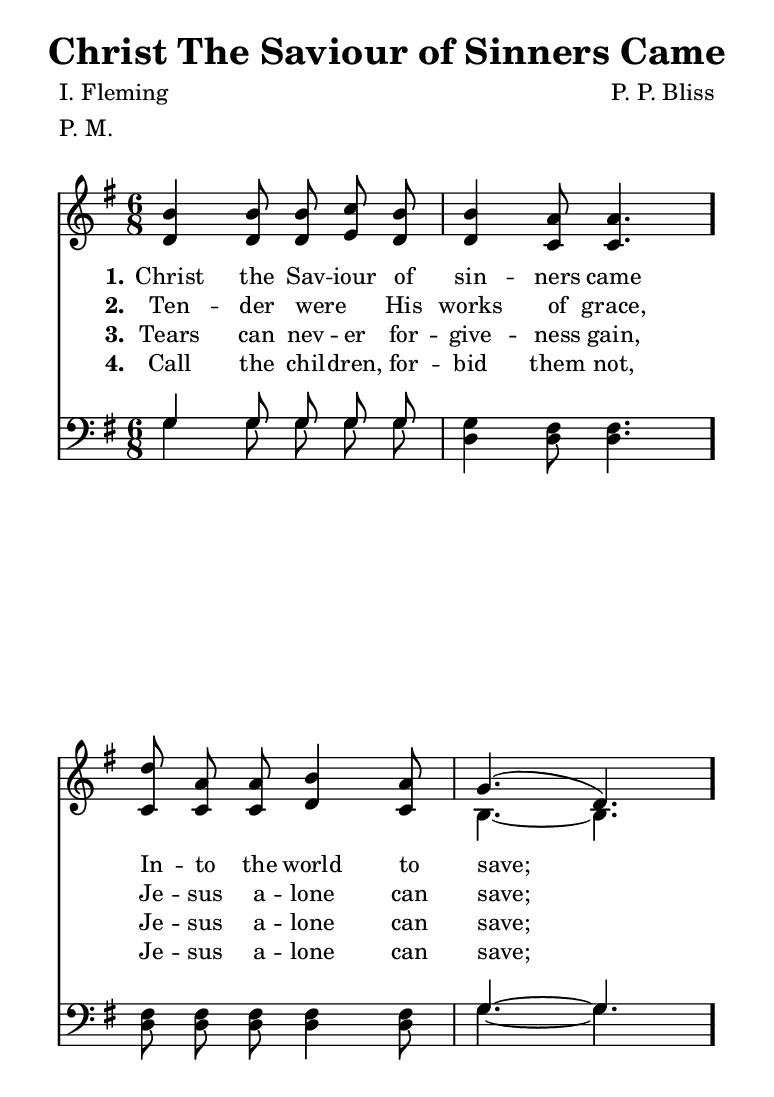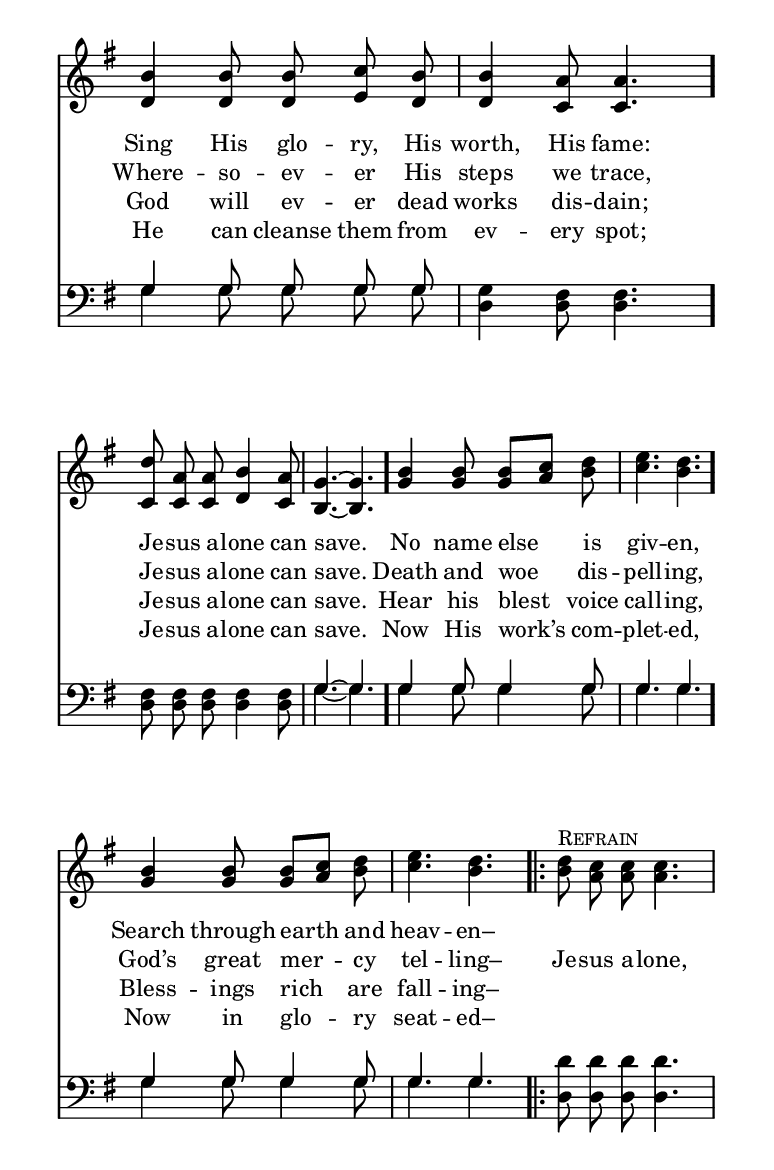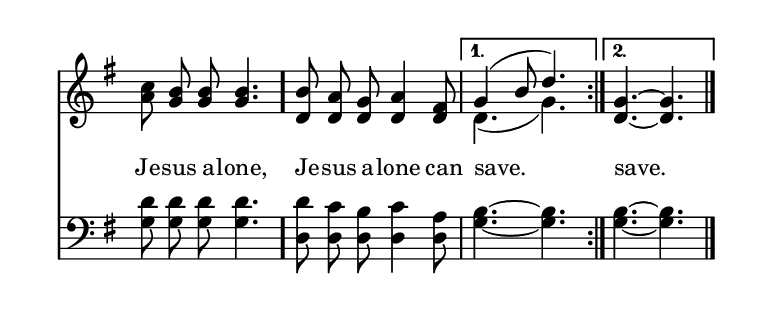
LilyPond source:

\include "common/global.ily"
\paper {
  \include "common/paper.ily"
}

\header{
  %children
  hymnnumber = "332"
  title = "Christ The Saviour of Sinners Came"
  tunename = "Wonderful Words of Life"
  meter = "P. M."
  poet = "I. Fleming"
  composer = "P. P. Bliss"
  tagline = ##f
}

global = {
  \include "common/overrides.ily"
  \override Staff.TimeSignature.style = #'numbered
  \time 6/8
  \override Score.MetronomeMark.transparent = ##t % hide all fermata changes too
  \tempo 4=80
  \key g \major
  \autoBeamOff
}

patternA = { c4 c8 c c c | c4 c8 c4. }
patternB = { c8 c c c4 c8 | c4. c }
patternC = { c4 c8 c8[ c] c | c4. c }
patternD = { c4 c8 c4 c8 | c4. c }
patternE = { c8 c c c4. }
patternF = { c8 c c c4 c8 }

notesSoprano = {
\global
\relative c'' {

  \changePitch \patternA { b b b c b | b a a }
  \changePitch \patternB { d a a b a | g( d) }
  \changePitch \patternA { b' b b c b | b a a }
  \changePitch \patternB { d a a b a | g ~ g }
  \changePitch \patternC { b b b c d | e d }
  \changePitch \patternC { b b b c d | e d } \bar ".|:-||"

  \repeat volta 2 {
    \changePitch \patternE { d^\markup { \small \caps "Refrain" } c c c | c b b b }
    \changePitch \patternF { b a g a fis | }
  } \alternative {
    { g4( b8 d4.) }
    { g,4. ~ g }
  }

  \bar "|."

}
}

notesAlto = {
\global
\relative e' {

  \changePitch \patternA { d d d e d | d c c }
  \changePitch \patternB { c c c d c | b ~ b }
  \changePitch \patternA { d d d e d | d c c }
  \changePitch \patternB { c c c d c | b ~ b }
  \changePitch \patternC { g' g g a b | c b }
  \changePitch \patternC { g g g a b | c b }

  \repeat volta 2 {
    \changePitch \patternE { b a a a | a g g g }
    \changePitch \patternF { d d d d d | }
  } \alternative {
    { d4.( g) }
    { d4. ~ d }
  }

}
}

notesTenor = {
\global
\relative a {

  \changePitch \patternA { g g g g g | g fis fis }
  \changePitch \patternB { fis fis fis fis fis | g ~ g }
  \changePitch \patternA { g g g g g | g fis fis }
  \changePitch \patternB { fis fis fis fis fis | g ~ g }
  \changePitch \patternD { g g g g | g g }
  \changePitch \patternD { g g g g | g g }

  \repeat volta 2 {
    \changePitch \patternE { d' d d d | d d d d }
    \changePitch \patternF { d c b c a | }
  } \alternative {
    { b4. ~ b }
    { b4. ~ b }
  }

}
}

notesBass = {
\global
\relative f {

  \changePitch \patternA { g g g g g | d d d }
  \changePitch \patternB { d d d d d | g ~ g }
  \changePitch \patternA { g g g g g | d d d }
  \changePitch \patternB { d d d d d | g ~ g }
  \changePitch \patternD { g g g g | g g }
  \changePitch \patternD { g g g g | g g }

  \repeat volta 2 {
    \changePitch \patternE { d d d d | g g g g }
    \changePitch \patternF { d d d d d | }
  } \alternative {
    { g4. ~ g }
    { g4. ~ g }
  }

}
}

Refrain = \lyricmode {

Je -- sus a -- lone, Je -- sus a -- lone, \bar "."
Je -- sus a -- lone can save.  %{HIDE>%} save. %{<HIDE%}
%LYRICS Je -- sus a -- lone, Je -- sus a -- lone,
%LYRICS Je -- sus a -- lone can save.

}

wordsA = \lyricmode {
\set stanza = "1."

Christ the Sav -- iour of sin -- ners came \bar "." % original does not have line-end bars
In -- to the world to save; \bar "."
Sing His glo -- ry, His worth, His fame: \bar "."
Je -- sus a -- lone can save. \bar "."
No name else is giv -- en, \bar "."
Search through earth and heav -- en–

}

wordsB = \lyricmode {
\set stanza = "2."

Ten -- der were _ His works of grace,
Je -- sus a -- lone can save;
Where -- so -- ev -- er His steps we trace,
Je -- sus a -- lone can save.
Death and woe dis -- pell -- ing,
God’s great mer -- cy tel -- ling–

\Refrain

}

wordsC = \lyricmode {
\set stanza = "3."

Tears can nev -- er for -- give -- ness gain,
Je -- sus a -- lone can save;
God will ev -- er dead works dis -- dain;
Je -- sus a -- lone can save.
Hear his blest voice call -- ing,
Bless -- ings rich are fall -- ing–

}

wordsD = \lyricmode {
\set stanza = "4."

Call the chil -- dren, for -- bid them not,
Je -- sus a -- lone can save;
He can cleanse them from ev -- ery spot;
Je -- sus a -- lone can save.
Now His work’s com -- plet -- ed,
Now in glo -- ry seat -- ed–

}

\score {
  \context ChoirStaff <<
    \context Staff = upper <<
      \set Staff.autoBeaming = ##f
      \set ChoirStaff.systemStartDelimiter = #'SystemStartBar
      \set ChoirStaff.printPartCombineTexts = ##f
      \partcombine #'(2 . 9) \notesSoprano \notesAlto
      \context NullVoice = sopranos { \voiceOne << \notesSoprano >> }
      \context NullVoice = altos { \voiceTwo << \notesAlto >> }
      \context Lyrics = one   \lyricsto sopranos \wordsA
      \context Lyrics = two   \lyricsto sopranos \wordsB
      \context Lyrics = three \lyricsto sopranos \wordsC
      \context Lyrics = four  \lyricsto sopranos \wordsD
    >>
    \context Staff = men <<
      \set Staff.autoBeaming = ##f
      \clef bass
      \set ChoirStaff.printPartCombineTexts = ##f
      \partcombine #'(2 . 9) \notesTenor \notesBass
      \context NullVoice = tenors { \voiceOne << \notesTenor >> }
      \context NullVoice = basses { \voiceTwo << \notesBass >> }
    >>
  >>
  \layout {
    \include "common/layout.ily"
  }
}

\score {
  \unfoldRepeats \context ChoirStaff <<
    \context Staff = upper <<
      \context Voice = sopranos { \voiceOne << \notesSoprano >> }
      \context Voice = altos { \voiceTwo << \notesAlto >> }
    >>
    \context Staff = men <<
      \context Voice = tenors { \voiceOne << \notesTenor >> }
      \context Voice = basses { \voiceTwo << \notesBass >> }
    >>
  >>
  \midi{
    \include "common/midi.ily"
  }
}

\version "2.19.49"  % necessary for upgrading to future LilyPond versions.

% vi:set et ts=2 sw=2 ai nocindent syntax=lilypond:
